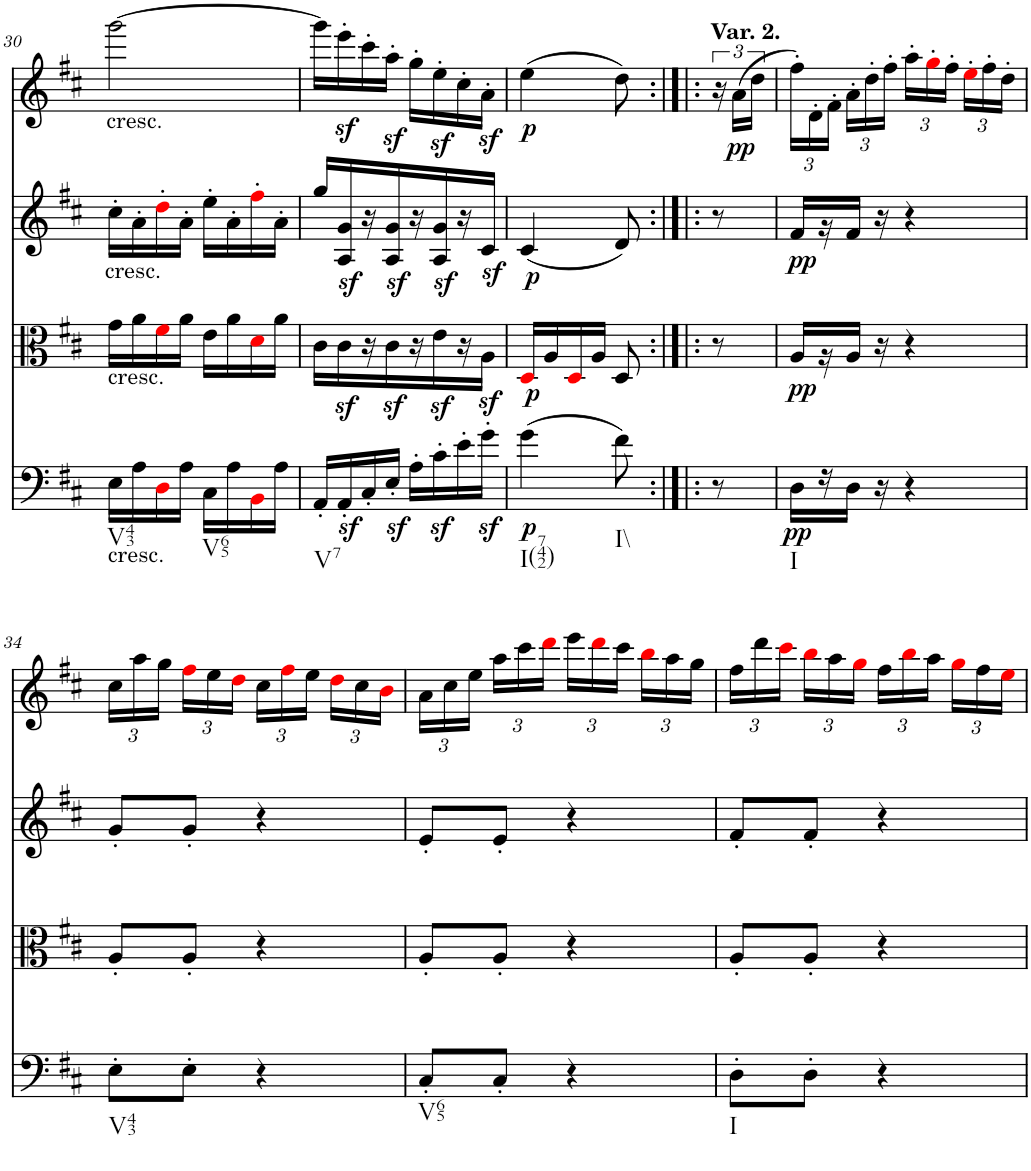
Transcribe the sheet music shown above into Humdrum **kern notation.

**kern	**dynam	**kern	**dynam	**kern	**dynam	**kern	**dynam
*part4	*part4	*part3	*part3	*part2	*part2	*part1	*part1
*staff4	*staff4	*staff3	*staff3	*staff2	*staff2	*staff1	*staff1
*I"Violoncello	*	*I"Viola	*	*I"Violin 2	*	*I"Violin 1	*
*I'Vc	*	*I'Vla	*	*I'Vln	*	*I'Vln	*
!!LO:PB:g=z
*clefF4	*	*clefC3	*	*clefG2	*	*clefG2	*
*k[f#c#]	*	*k[f#c#]	*	*k[f#c#]	*	*k[f#c#]	*
*D:	*	*D:	*	*D:	*	*D:	*
*M2/4	*	*M2/4	*	*M2/4	*	*M2/4	*
=30	=30	=30	=30	=30	=30	=30	=30
!	!	!	!	!	!	!LO:TX:b:t=cresc.	!
!	!	!	!	!LO:TX:b:t=cresc.	!	!	!
!	!	!LO:TX:b:t=cresc.	!	!	!	!	!
!LO:TX:b:t=cresc.	!	!	!	!	!	!	!
!LO:TX:b:t=V43	!	!	!	!	!	!	!
16E\LL	.	16g\LL	.	16cc#'\LL	.	[2ggg\	.
16A\	.	16a\	.	16a'\	.	.	.
16Di\	.	16f#i\	.	16dd'i\	.	.	.
16A\JJ	.	16a\JJ	.	16a'\JJ	.	.	.
!LO:TX:b:t=V65	!	!	!	!	!	!	!
16C#\LL	.	16e\LL	.	16ee'\LL	.	.	.
16A\	.	16a\	.	16a'\	.	.	.
16BBi\	.	16di\	.	16ff#'i\	.	.	.
16A\JJ	.	16a\JJ	.	16a'\JJ	.	.	.
=31	=31	=31	=31	=31	=31	=31	=31
!LO:TX:b:t=V7	!	!	!	!	!	!	!
16AA'/LL	.	16c#\LL	.	16gg/LL	.	16ggg\LL]	.
16AAz<'/	.	16c#z<\	.	16A/z< 16g/z<	.	16eeez<'\	.
16C#'/	.	16r	.	16r	.	16ccc#'\	.
16Ez<'/JJ	.	16c#z<\	.	16A/z< 16g/z<	.	16aaz<'\JJ	.
16A'\LL	.	16r	.	16r	.	16gg'\LL	.
16c#z<'\	.	16ez<\	.	16A/z< 16g/z<	.	16eez<'\	.
16e'\	.	16r	.	16r	.	16cc#'\	.
16gz<'\JJ	.	16Az<\JJ	.	16c#z</JJ	.	16az<'\JJ	.
=32	=32	=32	=32	=32	=32	=32	=32
!LO:TX:b:t=I(742)	!	!	!	!	!	!	!
!	!LO:DY:b	!	!LO:DY:b	!	!LO:DY:b	!	!LO:DY:b
(4g\	p	16Di/LL	p	(4c#/	p	(4ee\	p
.	.	16A/	.	.	.	.	.
.	.	16Di/	.	.	.	.	.
.	.	16A/JJ	.	.	.	.	.
!LO:TX:b:t=I\\	!	!	!	!	!	!	!
8f#\)	.	8D/	.	8d/)	.	8dd\)	.
=32X4:|!|:	=32X4:|!|:	=32X4:|!|:	=32X4:|!|:	=32X4:|!|:	=32X4:|!|:	=32X4:|!|:	=32X4:|!|:
!	!	!	!	!	!	!LO:TX:a:B:t=Var. 2.	!
8r	.	8r	.	8r	.	24r	.
!	!	!	!	!	!	!	!LO:DY:b
.	.	.	.	.	.	(24a\LL	pp
.	.	.	.	.	.	24dd\JJ	.
=33	=33	=33	=33	=33	=33	=33	=33
*	*	*	*	*	*	*Xbrackettup	*
!LO:TX:b:t=I	!	!	!	!	!	!	!
!	!LO:DY:b	!	!LO:DY:b	!	!LO:DY:b	!	!
16D\LL	pp	16A/LL	pp	16f#/LL	pp	24ff#'\LL)	.
.	.	.	.	.	.	24d'\	.
16r	.	16r	.	16r	.	.	.
.	.	.	.	.	.	24f#'\JJ	.
16D\JJ	.	16A/JJ	.	16f#/JJ	.	24a'\LL	.
.	.	.	.	.	.	24dd'\	.
16r	.	16r	.	16r	.	.	.
.	.	.	.	.	.	24ff#'\JJ	.
4r	.	4r	.	4r	.	24aa'\LL	.
.	.	.	.	.	.	24gg'i\	.
.	.	.	.	.	.	24ff#'\JJ	.
.	.	.	.	.	.	24ee'i\LL	.
.	.	.	.	.	.	24ff#'\	.
.	.	.	.	.	.	24dd'\JJ	.
!!LO:LB:g=z
=34	=34	=34	=34	=34	=34	=34	=34
!LO:TX:b:t=V43	!	!	!	!	!	!	!
8E'\L	.	8A'/L	.	8g'/L	.	24cc#\LL	.
.	.	.	.	.	.	24aa\	.
.	.	.	.	.	.	24gg\JJ	.
8E'\J	.	8A'/J	.	8g'/J	.	24ff#i\LL	.
.	.	.	.	.	.	24ee\	.
.	.	.	.	.	.	24ddi\JJ	.
4r	.	4r	.	4r	.	24cc#\LL	.
.	.	.	.	.	.	24ff#i\	.
.	.	.	.	.	.	24ee\JJ	.
.	.	.	.	.	.	24ddi\LL	.
.	.	.	.	.	.	24cc#\	.
.	.	.	.	.	.	24bi\JJ	.
=35	=35	=35	=35	=35	=35	=35	=35
!LO:TX:b:t=V65	!	!	!	!	!	!	!
8C#'/L	.	8A'/L	.	8e'/L	.	24a\LL	.
.	.	.	.	.	.	24cc#\	.
.	.	.	.	.	.	24ee\JJ	.
8C#'/J	.	8A'/J	.	8e'/J	.	24aa\LL	.
.	.	.	.	.	.	24ccc#\	.
.	.	.	.	.	.	24dddi\JJ	.
4r	.	4r	.	4r	.	24eee\LL	.
.	.	.	.	.	.	24dddi\	.
.	.	.	.	.	.	24ccc#\JJ	.
.	.	.	.	.	.	24bbi\LL	.
.	.	.	.	.	.	24aa\	.
.	.	.	.	.	.	24gg\JJ	.
=36	=36	=36	=36	=36	=36	=36	=36
!LO:TX:b:t=I	!	!	!	!	!	!	!
8D'\L	.	8A'/L	.	8f#'/L	.	24ff#\LL	.
.	.	.	.	.	.	24ddd\	.
.	.	.	.	.	.	24ccc#i\JJ	.
8D'\J	.	8A'/J	.	8f#'/J	.	24bbi\LL	.
.	.	.	.	.	.	24aa\	.
.	.	.	.	.	.	24ggi\JJ	.
4r	.	4r	.	4r	.	24ff#\LL	.
.	.	.	.	.	.	24bbi\	.
.	.	.	.	.	.	24aa\JJ	.
.	.	.	.	.	.	24ggi\LL	.
.	.	.	.	.	.	24ff#\	.
.	.	.	.	.	.	24eei\JJ	.
=	=	=	=	=	=	=	=
*-	*-	*-	*-	*-	*-	*-	*-
